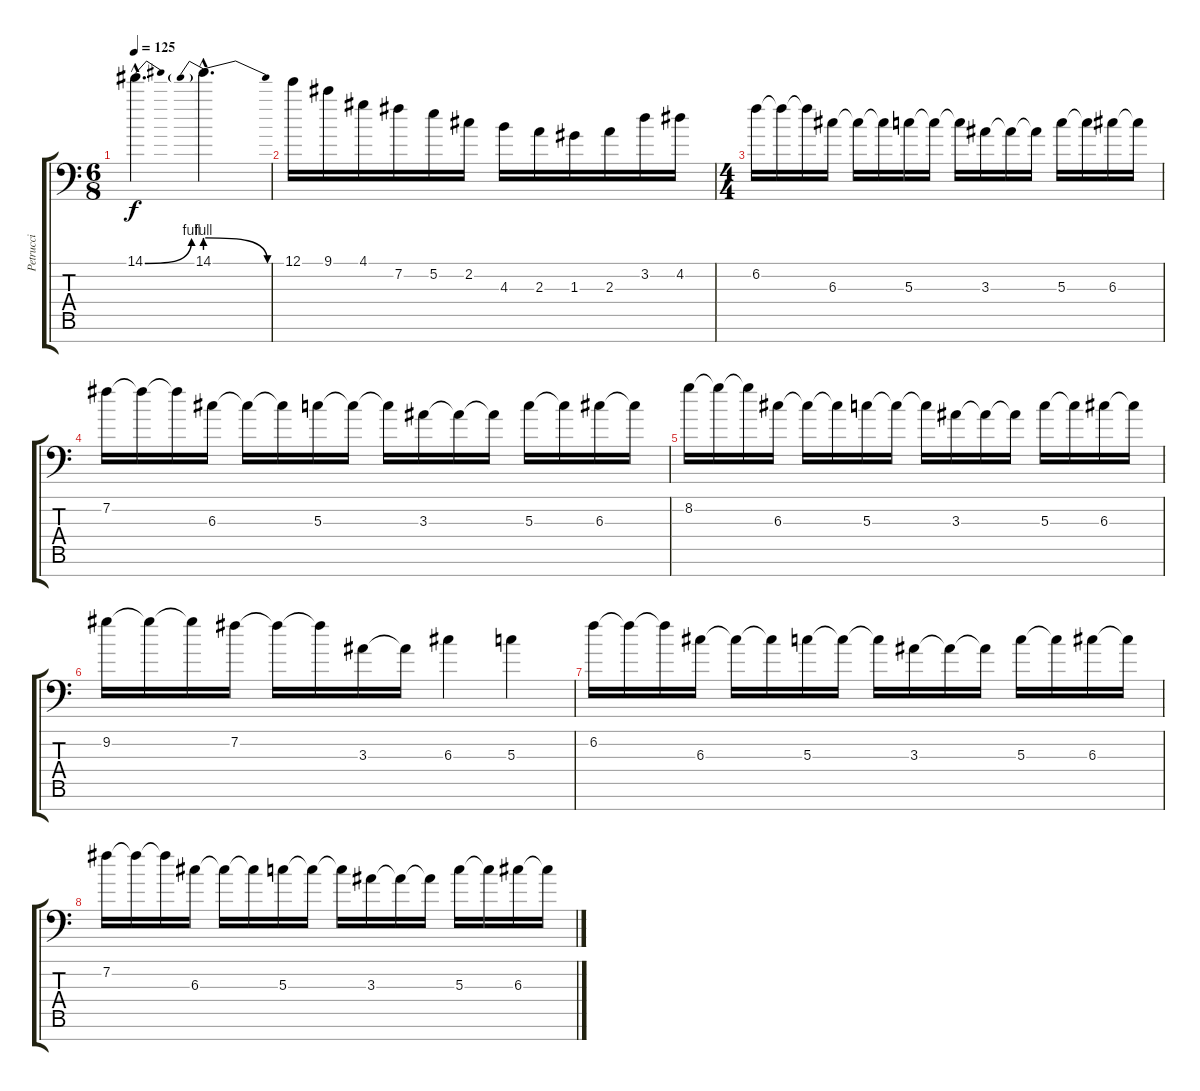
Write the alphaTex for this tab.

\track ("Petrucci" "Petrucci") {instrument distortionguitar}
\staff {score tabs}
\tuning (E4 B3 G3 D3 A2 E2 A1) {hide}
\ts (6 8)
\tempo 125
\clef f4
\ks c
14.1{be (bend 0 0 60 4) hac}.4{d dy f} 14.1{be (prebendrelease 0 4 60 0) hac}.4{d} |
12.1.16 9.1.16 4.1.16 7.2.16 5.2.16 2.2.16 4.3.16 2.3.16 1.3.16 2.3.16 3.2.16 4.2.16 |
\ts (4 4)
6.2.16 6.2{t}.16 6.2{t}.16 6.3.16 6.3{t}.16 6.3{t}.16 5.3.16 5.3{t}.16 5.3{t}.16 3.3.16 3.3{t}.16 3.3{t}.16 5.3.16 5.3{t}.16 6.3.16 6.3{t}.16 |
7.2.16 7.2{t}.16 7.2{t}.16 6.3.16 6.3{t}.16 6.3{t}.16 5.3.16 5.3{t}.16 5.3{t}.16 3.3.16 3.3{t}.16 3.3{t}.16 5.3.16 5.3{t}.16 6.3.16 6.3{t}.16 |
8.2.16 8.2{t}.16 8.2{t}.16 6.3.16 6.3{t}.16 6.3{t}.16 5.3.16 5.3{t}.16 5.3{t}.16 3.3.16 3.3{t}.16 3.3{t}.16 5.3.16 5.3{t}.16 6.3.16 6.3{t}.16 |
9.2.16 9.2{t}.16 9.2{t}.16 7.2.16 7.2{t}.16 7.2{t}.16 3.3.16 3.3{t}.16 6.3.4 5.3.4 |
6.2.16 6.2{t}.16 6.2{t}.16 6.3.16 6.3{t}.16 6.3{t}.16 5.3.16 5.3{t}.16 5.3{t}.16 3.3.16 3.3{t}.16 3.3{t}.16 5.3.16 5.3{t}.16 6.3.16 6.3{t}.16 |
7.2.16 7.2{t}.16 7.2{t}.16 6.3.16 6.3{t}.16 6.3{t}.16 5.3.16 5.3{t}.16 5.3{t}.16 3.3.16 3.3{t}.16 3.3{t}.16 5.3.16 5.3{t}.16 6.3.16 6.3{t}.16
